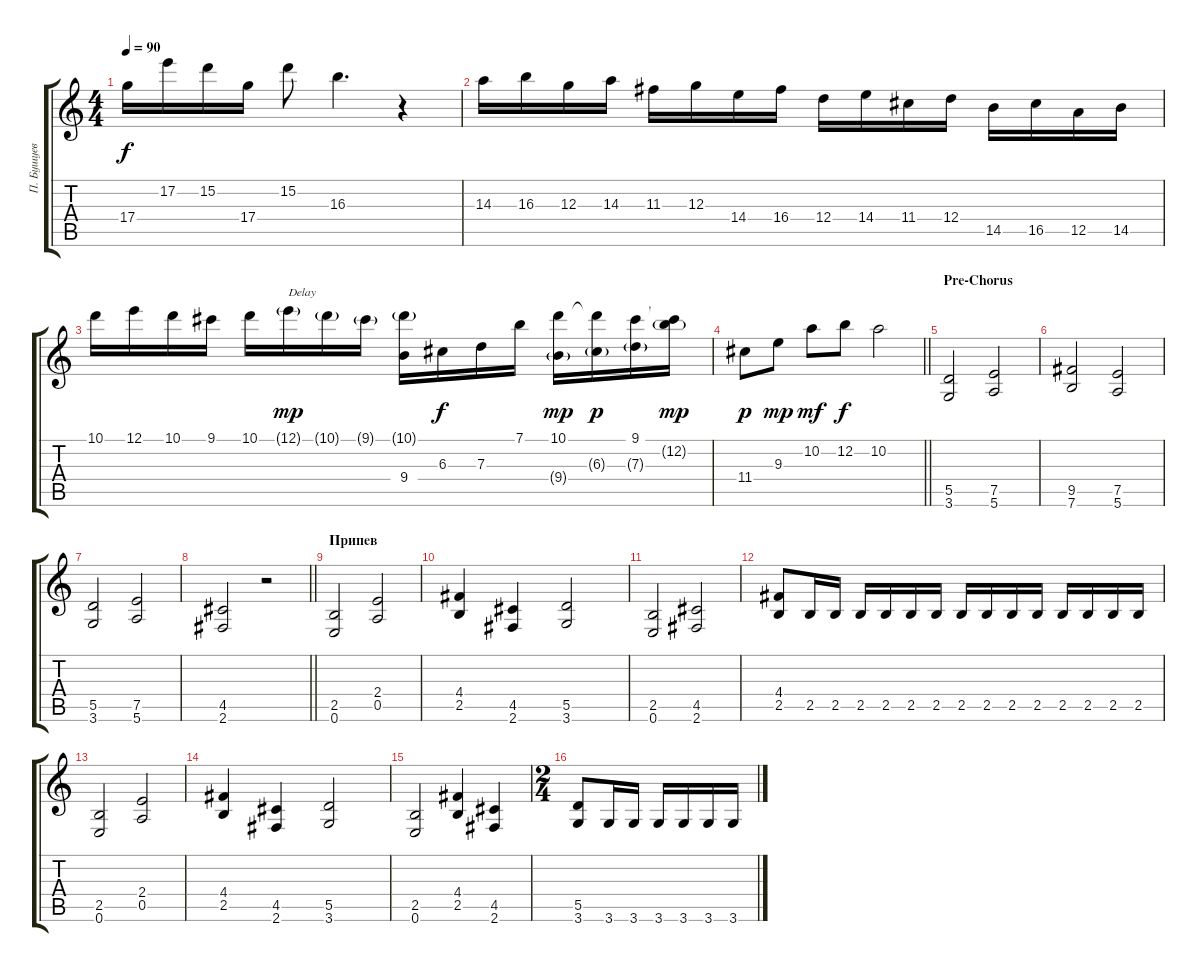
\track ("П. Бушуев" "П. Бушуев") {instrument acousticguitarsteel}
\staff {score tabs}
\tuning (E4 B3 G3 D3 A2 E2) {hide}
\ts (4 4)
\tempo 90
\clef g2
\ks c
17.4.16{dy f instrument acousticguitarsteel} 17.2.16 15.2.16 17.4.16 15.2.8 16.3.4{d} r.4 |
14.3.16 16.3.16 12.3.16 14.3.16 11.3.16 12.3.16 14.4.16 16.4.16 12.4.16 14.4.16 11.4.16 12.4.16 14.5.16 16.5.16 12.5.16 14.5.16 |
10.1.16 12.1.16 10.1.16 9.1.16 10.1.16 12.1{g}.16{txt "Delay" dy mp} 10.1{g}.16 9.1{g}.16 (10.1{g} 9.4).16 6.3.16{dy f} 7.3.16 7.1.16 (10.1 9.4{g}).16{dy mp} (10.1{t} 6.3{g}).16{dy p} (9.1 7.3{g}).16 (9.1{t} 12.2{g}).16{dy mp} |
\barLineRight lightlight
11.4.8{dy p} 9.3.8{dy mp} 10.2.8{dy mf} 12.2.8{dy f} 10.2.2 |
\section ("" "Pre-Chorus")
(5.5 3.6).2{instrument distortionguitar} (7.5 5.6).2 |
(9.5 7.6).2 (7.5 5.6).2 |
(5.5 3.6).2 (7.5 5.6).2 |
\barLineRight lightlight
(4.5 2.6).2 r.2 |
\section ("" "Припев")
(2.5 0.6).2 (2.4 0.5).2 |
(4.4 2.5).4 (4.5 2.6).4 (5.5 3.6).2 |
(2.5 0.6).2 (4.5 2.6).2 |
(4.4 2.5).8 2.5.16 2.5.16 2.5.16 2.5.16 2.5.16 2.5.16 2.5.16 2.5.16 2.5.16 2.5.16 2.5.16 2.5.16 2.5.16 2.5.16 |
(2.5 0.6).2 (2.4 0.5).2 |
(4.4 2.5).4 (4.5 2.6).4 (5.5 3.6).2 |
(2.5 0.6).2 (4.4 2.5).4 (4.5 2.6).4 |
\ts (2 4)
(5.5 3.6).8 3.6.16 3.6.16 3.6.16 3.6.16 3.6.16 3.6.16
